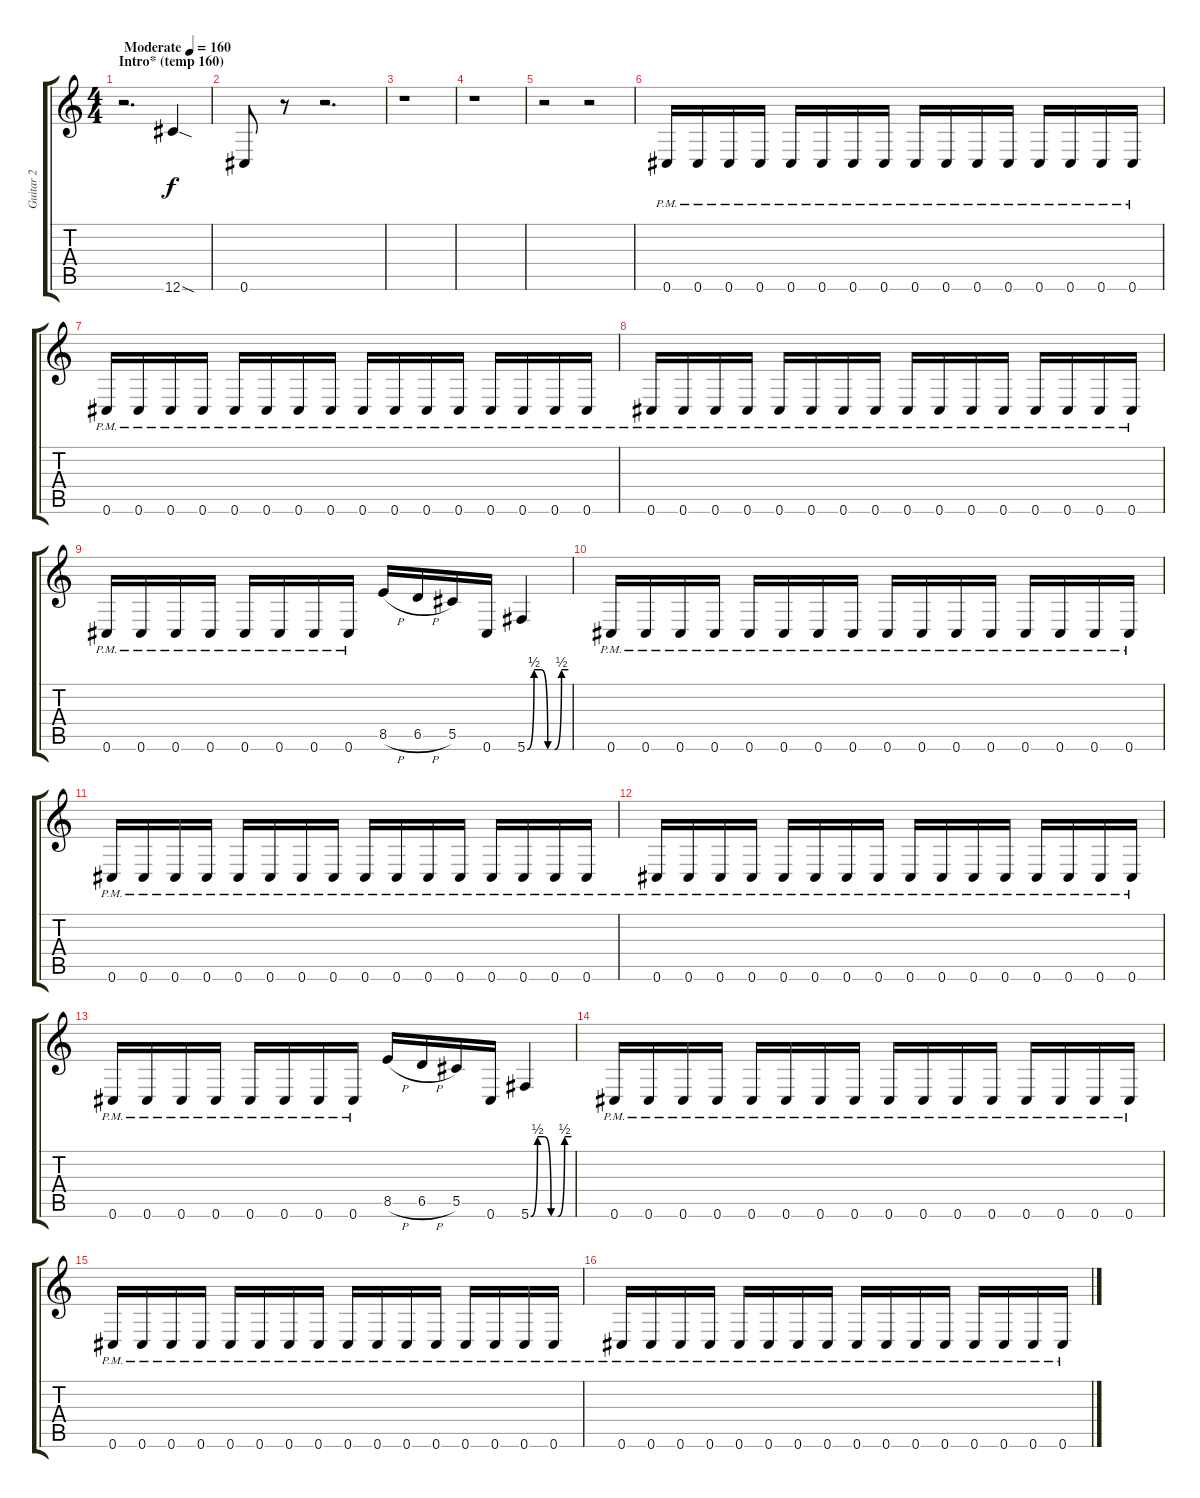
\track ("Guitar 2" "Guitar 2") {instrument overdrivenguitar}
\staff {score tabs}
\tuning (Eb4 Bb3 Gb3 Db3 Ab2 Db2) {hide}
\ts (4 4)
\section ("" "Intro* (temp 160)")
\tempo (160 "Moderate")
\clef g2
\ks c
r.2{d dy f instrument overdrivenguitar} 12.6{sod}.4 |
0.6.8 r.8 r.2{d} |
r.1 |
r.1 |
r.2 r.2 |
0.6{pm}.16 0.6{pm}.16 0.6{pm}.16 0.6{pm}.16 0.6{pm}.16 0.6{pm}.16 0.6{pm}.16 0.6{pm}.16 0.6{pm}.16 0.6{pm}.16 0.6{pm}.16 0.6{pm}.16 0.6{pm}.16 0.6{pm}.16 0.6{pm}.16 0.6{pm}.16 |
0.6{pm}.16 0.6{pm}.16 0.6{pm}.16 0.6{pm}.16 0.6{pm}.16 0.6{pm}.16 0.6{pm}.16 0.6{pm}.16 0.6{pm}.16 0.6{pm}.16 0.6{pm}.16 0.6{pm}.16 0.6{pm}.16 0.6{pm}.16 0.6{pm}.16 0.6{pm}.16 |
0.6{pm}.16 0.6{pm}.16 0.6{pm}.16 0.6{pm}.16 0.6{pm}.16 0.6{pm}.16 0.6{pm}.16 0.6{pm}.16 0.6{pm}.16 0.6{pm}.16 0.6{pm}.16 0.6{pm}.16 0.6{pm}.16 0.6{pm}.16 0.6{pm}.16 0.6{pm}.16 |
0.6{pm}.16 0.6{pm}.16 0.6{pm}.16 0.6{pm}.16 0.6{pm}.16 0.6{pm}.16 0.6{pm}.16 0.6{pm}.16 8.5{h}.16 6.5{h}.16 5.5.16 0.6.16 5.6{be (custom 0 0 10 2 20 2 30 0 40 0 50 2 60 2)}.4 |
0.6{pm}.16 0.6{pm}.16 0.6{pm}.16 0.6{pm}.16 0.6{pm}.16 0.6{pm}.16 0.6{pm}.16 0.6{pm}.16 0.6{pm}.16 0.6{pm}.16 0.6{pm}.16 0.6{pm}.16 0.6{pm}.16 0.6{pm}.16 0.6{pm}.16 0.6{pm}.16 |
0.6{pm}.16 0.6{pm}.16 0.6{pm}.16 0.6{pm}.16 0.6{pm}.16 0.6{pm}.16 0.6{pm}.16 0.6{pm}.16 0.6{pm}.16 0.6{pm}.16 0.6{pm}.16 0.6{pm}.16 0.6{pm}.16 0.6{pm}.16 0.6{pm}.16 0.6{pm}.16 |
0.6{pm}.16 0.6{pm}.16 0.6{pm}.16 0.6{pm}.16 0.6{pm}.16 0.6{pm}.16 0.6{pm}.16 0.6{pm}.16 0.6{pm}.16 0.6{pm}.16 0.6{pm}.16 0.6{pm}.16 0.6{pm}.16 0.6{pm}.16 0.6{pm}.16 0.6{pm}.16 |
0.6{pm}.16 0.6{pm}.16 0.6{pm}.16 0.6{pm}.16 0.6{pm}.16 0.6{pm}.16 0.6{pm}.16 0.6{pm}.16 8.5{h}.16 6.5{h}.16 5.5.16 0.6.16 5.6{be (custom 0 0 10 2 20 2 30 0 40 0 50 2 60 2)}.4 |
0.6{pm}.16 0.6{pm}.16 0.6{pm}.16 0.6{pm}.16 0.6{pm}.16 0.6{pm}.16 0.6{pm}.16 0.6{pm}.16 0.6{pm}.16 0.6{pm}.16 0.6{pm}.16 0.6{pm}.16 0.6{pm}.16 0.6{pm}.16 0.6{pm}.16 0.6{pm}.16 |
0.6{pm}.16 0.6{pm}.16 0.6{pm}.16 0.6{pm}.16 0.6{pm}.16 0.6{pm}.16 0.6{pm}.16 0.6{pm}.16 0.6{pm}.16 0.6{pm}.16 0.6{pm}.16 0.6{pm}.16 0.6{pm}.16 0.6{pm}.16 0.6{pm}.16 0.6{pm}.16 |
0.6{pm}.16 0.6{pm}.16 0.6{pm}.16 0.6{pm}.16 0.6{pm}.16 0.6{pm}.16 0.6{pm}.16 0.6{pm}.16 0.6{pm}.16 0.6{pm}.16 0.6{pm}.16 0.6{pm}.16 0.6{pm}.16 0.6{pm}.16 0.6{pm}.16 0.6{pm}.16
